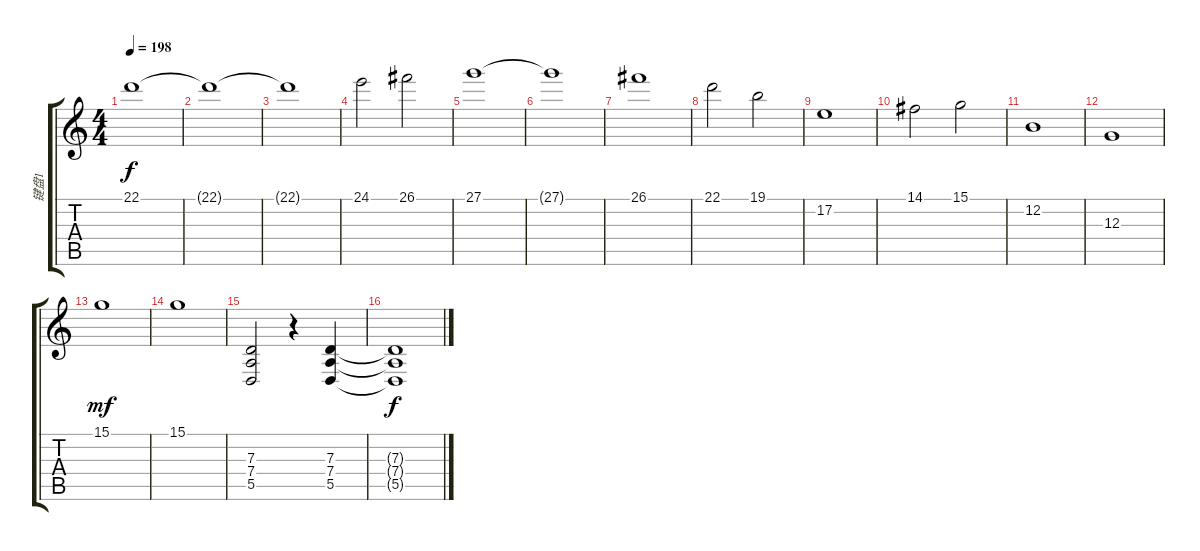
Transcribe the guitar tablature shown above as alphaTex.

\track ("键盘1" "键盘1") {instrument stringensemble1}
\staff {score tabs}
\tuning (E4 B3 G3 D3 A2 E2) {hide}
\ts (4 4)
\tempo 198
\clef g2
\ks c
22.1.1{dy f} |
22.1{t}.1 |
22.1{t}.1 |
24.1.2 26.1.2 |
27.1.1 |
27.1{t}.1 |
26.1.1 |
22.1.2 19.1.2 |
17.2.1 |
14.1.2 15.1.2 |
12.2.1 |
12.3.1 |
15.1.1{dy mf} |
15.1.1 |
(7.3 7.4 5.5).2 r.4 (7.3 7.4 5.5).4 |
(7.3{t} 7.4{t} 5.5{t}).1{dy f}
